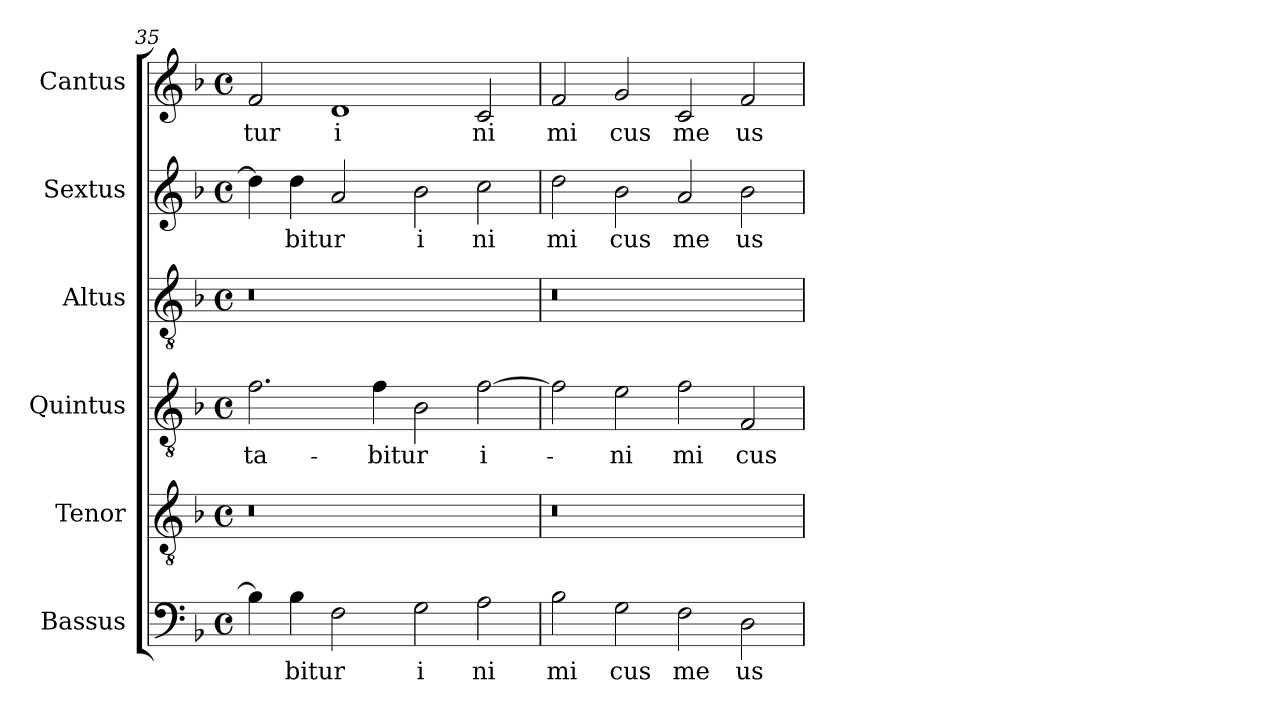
**kern	**text	**kern	**kern	**text	**kern	**kern	**text	**kern	**text
*part6	*part6	*part5	*part4	*part4	*part3	*part2	*part2	*part1	*part1
*staff6	*staff6	*staff5	*staff4	*staff4	*staff3	*staff2	*staff2	*staff1	*staff1
*I"Bassus	*	*I"Tenor	*I"Quintus	*	*I"Altus	*I"Sextus	*	*I"Cantus	*
*clefF4	*	*clefGv2	*clefGv2	*	*clefGv2	*clefG2	*	*clefG2	*
*k[b-]	*	*k[b-]	*k[b-]	*	*k[b-]	*k[b-]	*	*k[b-]	*
*F:	*	*F:	*F:	*	*F:	*F:	*	*F:	*
*M4/4	*	*M4/4	*M4/4	*	*M4/4	*M4/4	*	*M4/4	*
*met(c)	*	*met(c)	*met(c)	*	*met(c)	*met(c)	*	*met(c)	*
=35	=35	=35	=35	=35	=35	=35	=35	=35	=35
!	!	!	!	!LO:LY:b:cj	!	!	!	!	!LO:LY:b:cj
4B-\]	.	0r	2.f\	-ta-	0r	4dd\]	.	2f/	tur
!	!LO:LY:b	!	!	!	!	!	!LO:LY:b	!	!
4B-\	bitur	.	.	.	.	4dd\	bitur	.	.
!	!	!	!	!	!	!	!	!	!LO:LY:b:cj
2F\	.	.	.	.	.	2a/	.	1d	i
!	!	!	!	!LO:LY:b	!	!	!	!	!
.	.	.	4f\	-bitur	.	.	.	.	.
!	!LO:LY:b:cj	!	!	!	!	!	!LO:LY:b:cj	!	!
2G\	i	.	2B-\	.	.	2b-\	i	.	.
!	!LO:LY:b:cj	!	!	!LO:LY:b:rj	!	!	!LO:LY:b:cj	!	!LO:LY:b:cj
2A\	ni	.	[>2f\	i-	.	2cc\	ni	2c/	ni
!!LO:PB:g=z
=36	=36	=36	=36	=36	=36	=36	=36	=36	=36
!	!LO:LY:b:cj	!	!	!	!	!	!LO:LY:b:cj	!	!LO:LY:b:cj
2B-\	mi	0r	2f\]	.	0r	2dd\	mi	2f/	mi
!	!LO:LY:b:cj	!	!	!LO:LY:b:cj	!	!	!LO:LY:b:cj	!	!LO:LY:b:cj
2G\	cus	.	2e\	-ni	.	2b-\	cus	2g/	cus
!	!LO:LY:b:cj	!	!	!LO:LY:b:cj	!	!	!LO:LY:b:cj	!	!LO:LY:b:cj
2F\	me	.	2f\	mi	.	2a/	me	2c/	me
!	!LO:LY:b:cj	!	!	!LO:LY:b:cj	!	!	!LO:LY:b:cj	!	!LO:LY:b:cj
2D\	us	.	2F/	cus	.	2b-\	us	2f/	us
=	=	=	=	=	=	=	=	=	=
*-	*-	*-	*-	*-	*-	*-	*-	*-	*-
